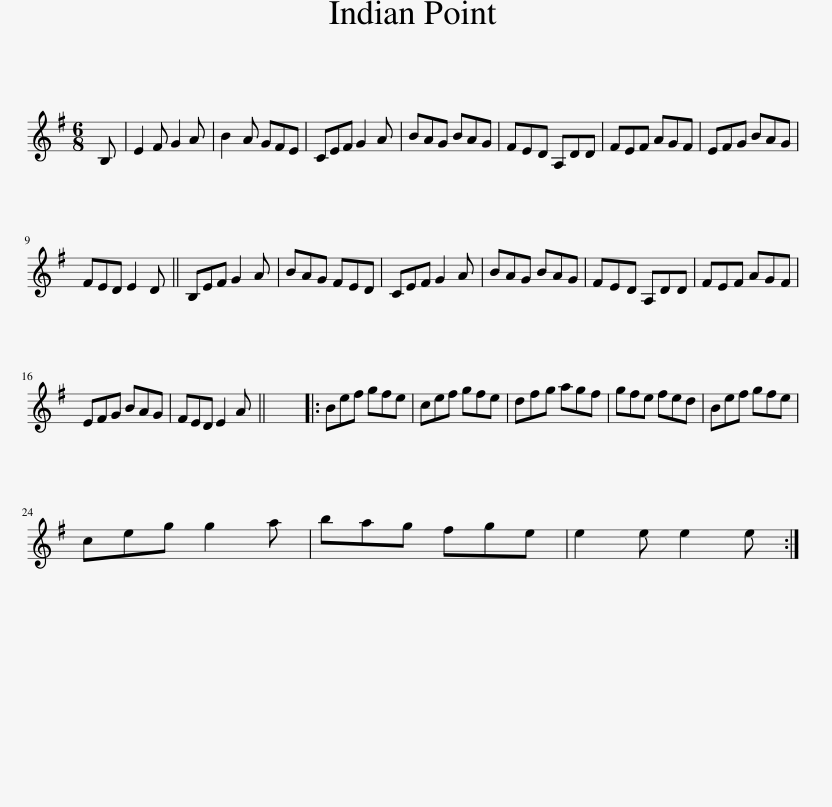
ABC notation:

X:1
L:1/8
M:6/8
I:linebreak $
K:Emin
V:1 treble
V:1
 B, | E2 F G2 A | B2 A GFE | CEF G2 A | BAG BAG | %5
 FED A,DD | FEF AGF | EFG BAG |$ FED E2 D || B,EF G2 A | %10
 BAG FED | CEF G2 A | BAG BAG | FED A,DD | FEF AGF |$ %15
 EFG BAG | FED E2 A || x6 |: Bef gfe | cef gfe | %20
 dfg agf | gfe fed | Bef gfe |$ ceg g2 a | bag fge | %25
 e2 e e2 e :| %26
